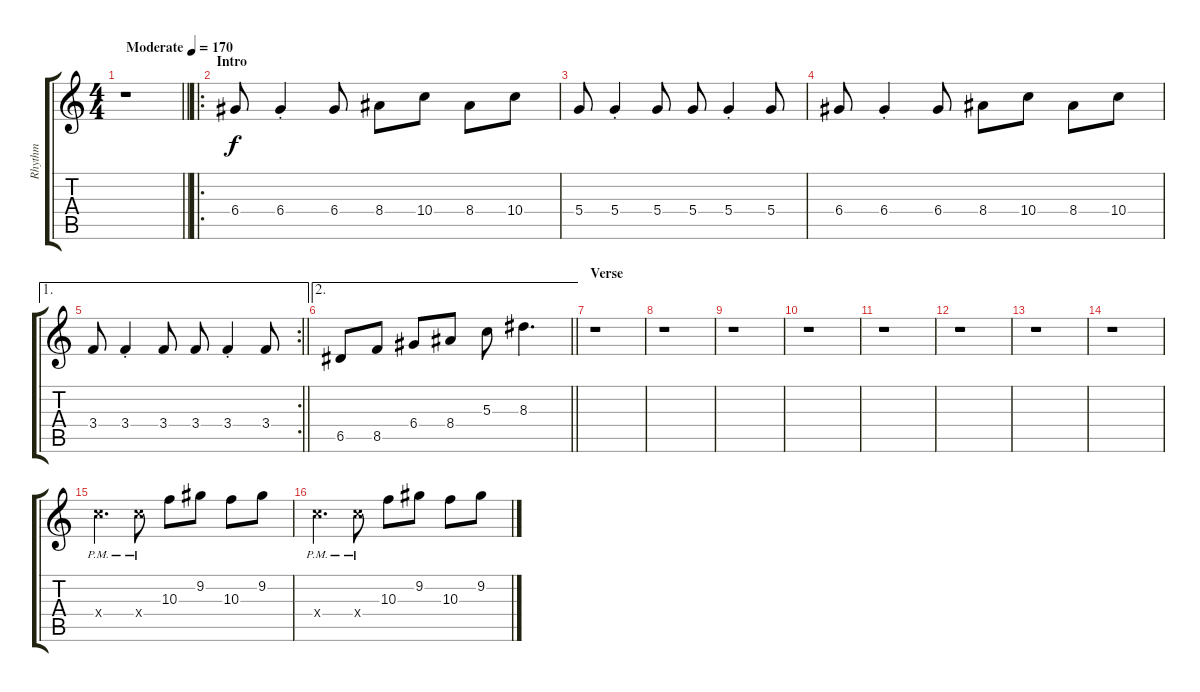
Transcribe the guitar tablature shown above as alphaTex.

\track ("Rhythm" "Rhythm") {instrument distortionguitar}
\staff {score tabs}
\tuning (E4 B3 G3 D3 A2 D2) {hide}
\ts (4 4)
\tempo (170 "Moderate")
\clef g2
\barLineRight lightlight
\ks c
r.1{dy f instrument distortionguitar} |
\ro
\section ("" "Intro")
6.4.8 6.4{st}.4 6.4.8 8.4.8 10.4.8 8.4.8 10.4.8 |
5.4.8 5.4{st}.4 5.4.8 5.4.8 5.4{st}.4 5.4.8 |
6.4.8 6.4{st}.4 6.4.8 8.4.8 10.4.8 8.4.8 10.4.8 |
\ae 1
\rc 2
\barLineRight lightlight
3.4.8 3.4{st}.4 3.4.8 3.4.8 3.4{st}.4 3.4.8 |
\ae 2
\barLineRight lightlight
6.5.8 8.5.8 6.4.8 8.4.8 5.3.8 8.3.4{d} |
\section ("" "Verse")
r.1 |
r.1 |
r.1 |
r.1 |
r.1 |
r.1 |
r.1 |
r.1 |
10.4{pm x}.4{d} 10.4{pm x}.8 10.3.8 9.2.8 10.3.8 9.2.8 |
10.4{pm x}.4{d} 10.4{pm x}.8 10.3.8 9.2.8 10.3.8 9.2.8
